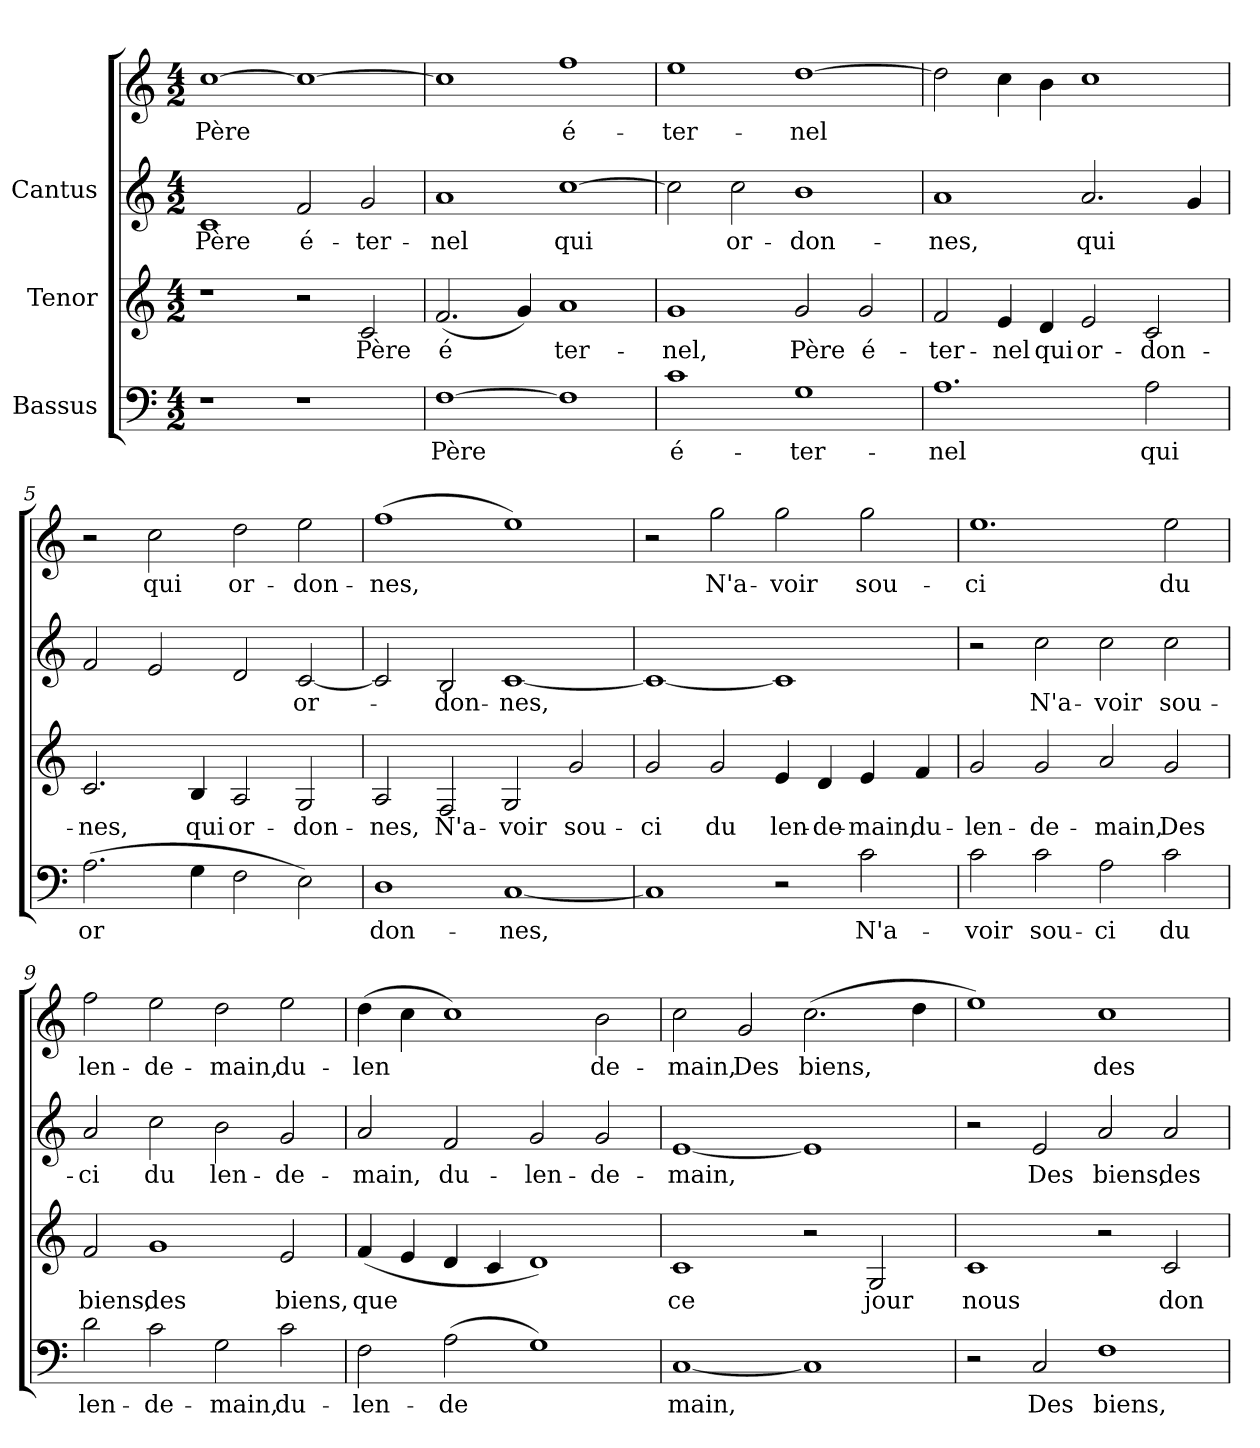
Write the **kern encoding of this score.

**kern	**text	**kern	**text	**kern	**text	**kern	**text
*part3	*part3	*part2	*part2	*part1	*part1	*part1	*part1
*staff4	*staff4	*staff3	*staff3	*staff2	*staff2	*staff1	*staff1
*I"Bassus	*	*I"Tenor	*	*I"Cantus	*	*	*
!!LO:PB:g=z
*stria5	*	*stria5	*	*stria5	*	*stria5	*
*clefF4	*	*clefG2	*	*clefG2	*	*clefG2	*
*M4/2	*	*M4/2	*	*M4/2	*	*M4/2	*
*MM216	*	*MM216	*	*MM216	*	*MM216	*
=1	=1	=1	=1	=1	=1	=1	=1
!	!	!	!	!	!LO:LY:b:cj	!	!LO:LY:b:cj
1r	.	1r	.	1c	Père	[>1cc	Père
!	!	!	!	!	!LO:LY:b:cj	!	!LO:LY:b:cj
1r	.	2r	.	2f/	é-	1cc_>	.
!	!	!	!LO:LY:b:cj	!	!LO:LY:b:cj	!	!
.	.	2c/	Père	2g/	-ter-	.	.
=2	=2	=2	=2	=2	=2	=2	=2
!	!LO:LY:b:cj	!	!LO:LY:b:cj	!	!LO:LY:b:cj	!	!LO:LY:b:cj
[>1F	Père	(<2.f/	é-	1a	-nel	1cc]	-
!	!	!	!LO:LY:b:cj	!	!	!	!
.	.	4g/)	-	.	.	.	.
!	!LO:LY:b:cj	!	!LO:LY:b:cj	!	!LO:LY:b:cj	!	!LO:LY:b:cj
1F]	.	1a	ter-	[>1cc	qui	1ff	é-
=3	=3	=3	=3	=3	=3	=3	=3
!	!LO:LY:b:cj	!	!LO:LY:b:cj	!	!LO:LY:b:cj	!	!LO:LY:b:cj
1c	é-	1g	-nel,	2cc\]	.	1ee	ter-
!	!	!	!	!	!LO:LY:b:cj	!	!
.	.	.	.	2cc\	or-	.	.
!	!LO:LY:b:cj	!	!LO:LY:b:cj	!	!LO:LY:b:cj	!	!LO:LY:b:cj
1G	-ter-	2g/	Père	1b	-don-	[>1dd	-nel
!	!	!	!LO:LY:b:cj	!	!	!	!
.	.	2g/	é-	.	.	.	.
=4	=4	=4	=4	=4	=4	=4	=4
!	!LO:LY:b:cj	!	!LO:LY:b:cj	!	!LO:LY:b:cj	!	!
1.A	-nel	2f/	-ter-	1a	-nes,	2dd\]	.
!	!	!	!LO:LY:b:cj	!	!	!	!
.	.	4e/	-nel	.	.	4cc\	.
!	!	!	!LO:LY:b:cj	!	!	!	!
.	.	4d/	qui	.	.	4b\	.
!	!	!	!LO:LY:b:cj	!	!LO:LY:b:cj	!	!
.	.	2e/	or-	2.a/	qui	1cc	.
!	!LO:LY:b:cj	!	!LO:LY:b:cj	!	!	!	!
2A\	qui	2c/	-don-	.	.	.	.
!	!	!	!	!	!LO:LY:b:cj	!	!
.	.	.	.	4g/	.	.	.
!!LO:LB:g=z
=5	=5	=5	=5	=5	=5	=5	=5
!	!LO:LY:b:cj	!	!LO:LY:b:cj	!	!LO:LY:b:cj	!	!
(>2.A\	or-	2.c/	-nes,	2f/	-	2r	.
!	!	!	!	!	!LO:LY:b:cj	!	!LO:LY:b:cj
.	.	.	.	2e/	.	2cc\	qui
!	!LO:LY:b:cj	!	!LO:LY:b:cj	!	!	!	!
4G\	--	4B/	qui	.	.	.	.
!	!LO:LY:b:cj	!	!LO:LY:b:cj	!	!LO:LY:b:cj	!	!LO:LY:b:cj
2F\	--	2A/	or-	2d/	.	2dd\	or-
!	!LO:LY:b:cj	!	!LO:LY:b:cj	!	!LO:LY:b:cj	!	!LO:LY:b:cj
2E\)	--	2G/	-don-	[<2c/	or-	2ee\	-don-
=6	=6	=6	=6	=6	=6	=6	=6
!	!LO:LY:b:cj	!	!LO:LY:b:cj	!	!LO:LY:b:cj	!	!LO:LY:b:cj
1D	-don-	2A/	-nes,	2c/]	.	(>1ff	-nes,
!	!	!	!LO:LY:b:cj	!	!LO:LY:b:cj	!	!
.	.	2F/	N'a-	2B/	don-	.	.
!	!LO:LY:b:cj	!	!LO:LY:b:cj	!	!LO:LY:b:cj	!	!LO:LY:b:cj
[<1C	-nes,	2G/	-voir	[<1c	-nes,	1ee)	.
!	!	!	!LO:LY:b:cj	!	!	!	!
.	.	2g/	sou-	.	.	.	.
=7	=7	=7	=7	=7	=7	=7	=7
!	!LO:LY:b:cj	!	!LO:LY:b:cj	!	!	!	!
1C]	.	2g/	-ci	1c_<	.	2r	.
!	!	!	!LO:LY:b:cj	!	!	!	!LO:LY:b:cj
.	.	2g/	du	.	.	2gg\	N'a-
!	!	!	!LO:LY:b:cj	!	!	!	!LO:LY:b:cj
2r	.	4e/	len-	1c]	.	2gg\	-voir
!	!	!	!LO:LY:b:cj	!	!	!	!
.	.	4d/	-de-	.	.	.	.
!	!LO:LY:b:cj	!	!LO:LY:b:cj	!	!	!	!LO:LY:b:cj
2c\	N'a-	4e/	-main,	.	.	2gg\	sou-
!	!	!	!LO:LY:b:cj	!	!	!	!
.	.	4f/	du-	.	.	.	.
!!LO:LB:g=z
=8	=8	=8	=8	=8	=8	=8	=8
!	!LO:LY:b:cj	!	!LO:LY:b:cj	!	!	!	!LO:LY:b:cj
2c\	-voir	2g/	-len-	2r	.	1.ee	-ci
!	!LO:LY:b:cj	!	!LO:LY:b:cj	!	!LO:LY:b:cj	!	!
2c\	sou-	2g/	-de-	2cc\	N'a-	.	.
!	!LO:LY:b:cj	!	!LO:LY:b:cj	!	!LO:LY:b:cj	!	!
2A\	-ci	2a/	-main,	2cc\	-voir	.	.
!	!LO:LY:b:cj	!	!LO:LY:b:cj	!	!LO:LY:b:cj	!	!LO:LY:b:cj
2c\	du	2g/	Des	2cc\	sou-	2ee\	du
=9	=9	=9	=9	=9	=9	=9	=9
!	!LO:LY:b:cj	!	!LO:LY:b:cj	!	!LO:LY:b:cj	!	!LO:LY:b:cj
2d\	len-	2f/	biens,	2a/	-ci	2ff\	-len-
!	!LO:LY:b:cj	!	!LO:LY:b:cj	!	!LO:LY:b:cj	!	!LO:LY:b:cj
2c\	-de-	1g	des	2cc\	du	2ee\	-de-
!	!LO:LY:b:cj	!	!	!	!LO:LY:b:cj	!	!LO:LY:b:cj
2G\	-main,	.	.	2b\	len-	2dd\	-main,
!	!LO:LY:b:cj	!	!LO:LY:b:cj	!	!LO:LY:b:cj	!	!LO:LY:b:cj
2c\	du-	2e/	biens,	2g/	-de-	2ee\	du-
=10	=10	=10	=10	=10	=10	=10	=10
!	!LO:LY:b:cj	!	!LO:LY:b:cj	!	!LO:LY:b:cj	!	!LO:LY:b:cj
2F\	-len-	(<4f/	que	2a/	-main,	(>4dd\	-len-
!	!	!	!LO:LY:b:cj	!	!	!	!LO:LY:b:cj
.	.	4e/	.	.	.	4cc\	-
!	!LO:LY:b:cj	!	!LO:LY:b:cj	!	!LO:LY:b:cj	!	!LO:LY:b:cj
(>2A\	-de-	4d/	.	2f/	du-	1cc)	.
!	!	!	!LO:LY:b:cj	!	!	!	!
.	.	4c/	.	.	.	.	.
!	!LO:LY:b:cj	!	!LO:LY:b:cj	!	!LO:LY:b:cj	!	!
1G)	--	1d)	.	2g/	-len-	.	.
!	!	!	!	!	!LO:LY:b:cj	!	!LO:LY:b:cj
.	.	.	.	2g/	-de-	2b\	de-
!!LO:PB:g=z
=11	=11	=11	=11	=11	=11	=11	=11
!	!LO:LY:b:cj	!	!LO:LY:b:cj	!	!LO:LY:b:cj	!	!LO:LY:b:cj
[<1C	-main,	1c	ce	[<1e	main,	2cc\	-main,
!	!	!	!	!	!	!	!LO:LY:b:cj
.	.	.	.	.	.	2g/	Des
!	!LO:LY:b:cj	!	!	!	!LO:LY:b:cj	!	!LO:LY:b:cj
1C]	.	2r	.	1e]	.	(>2.cc\	biens,
!	!	!	!LO:LY:b:cj	!	!	!	!
.	.	2G/	jour	.	.	.	.
!	!	!	!	!	!	!	!LO:LY:b:cj
.	.	.	.	.	.	4dd\	.
=12	=12	=12	=12	=12	=12	=12	=12
!	!	!	!LO:LY:b:cj	!	!	!	!LO:LY:b:cj
2r	.	1c	nous	2r	.	1ee)	.
!	!LO:LY:b:cj	!	!	!	!LO:LY:b:cj	!	!
2C/	Des	.	.	2e/	Des	.	.
!	!LO:LY:b:cj	!	!	!	!LO:LY:b:cj	!	!LO:LY:b:cj
1F	biens,	2r	.	2a/	biens,	1cc	des
!	!	!	!LO:LY:b:cj	!	!LO:LY:b:cj	!	!
.	.	2c/	don-	2a/	des	.	.
=	=	=	=	=	=	=	=
*-	*-	*-	*-	*-	*-	*-	*-
